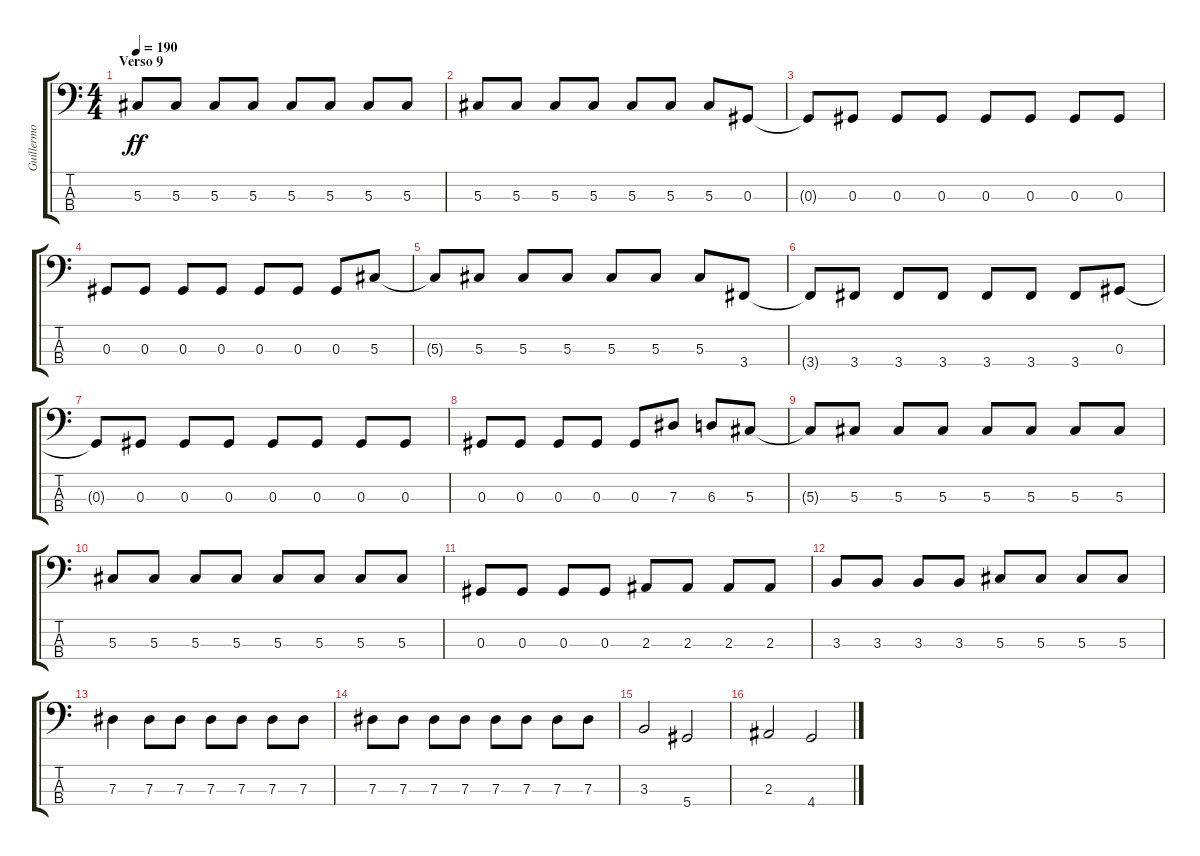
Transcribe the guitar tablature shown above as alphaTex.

\track ("Guillermo Sánchez" "Guillermo ") {instrument electricbasspick}
\staff {score tabs}
\tuning (Gb2 Db2 Ab1 Eb1) {hide}
\ts (4 4)
\section ("" "Verso 9")
\tempo 190
\clef f4
\ks c
5.3{t}.8{dy ff} 5.3.8 5.3.8 5.3.8 5.3.8 5.3.8 5.3.8 5.3.8 |
5.3.8 5.3.8 5.3.8 5.3.8 5.3.8 5.3.8 5.3.8 0.3.8 |
0.3{t}.8 0.3.8 0.3.8 0.3.8 0.3.8 0.3.8 0.3.8 0.3.8 |
0.3.8 0.3.8 0.3.8 0.3.8 0.3.8 0.3.8 0.3.8 5.3.8 |
5.3{t}.8 5.3.8 5.3.8 5.3.8 5.3.8 5.3.8 5.3.8 3.4.8 |
3.4{t}.8 3.4.8 3.4.8 3.4.8 3.4.8 3.4.8 3.4.8 0.3.8 |
0.3{t}.8 0.3.8 0.3.8 0.3.8 0.3.8 0.3.8 0.3.8 0.3.8 |
0.3.8 0.3.8 0.3.8 0.3.8 0.3.8 7.3.8 6.3.8 5.3.8 |
5.3{t}.8 5.3.8 5.3.8 5.3.8 5.3.8 5.3.8 5.3.8 5.3.8 |
5.3.8 5.3.8 5.3.8 5.3.8 5.3.8 5.3.8 5.3.8 5.3.8 |
0.3.8 0.3.8 0.3.8 0.3.8 2.3.8 2.3.8 2.3.8 2.3.8 |
3.3.8 3.3.8 3.3.8 3.3.8 5.3.8 5.3.8 5.3.8 5.3.8 |
7.3.4 7.3.8 7.3.8 7.3.8 7.3.8 7.3.8 7.3.8 |
7.3.8 7.3.8 7.3.8 7.3.8 7.3.8 7.3.8 7.3.8 7.3.8 |
3.3.2 5.4.2 |
2.3.2 4.4.2
